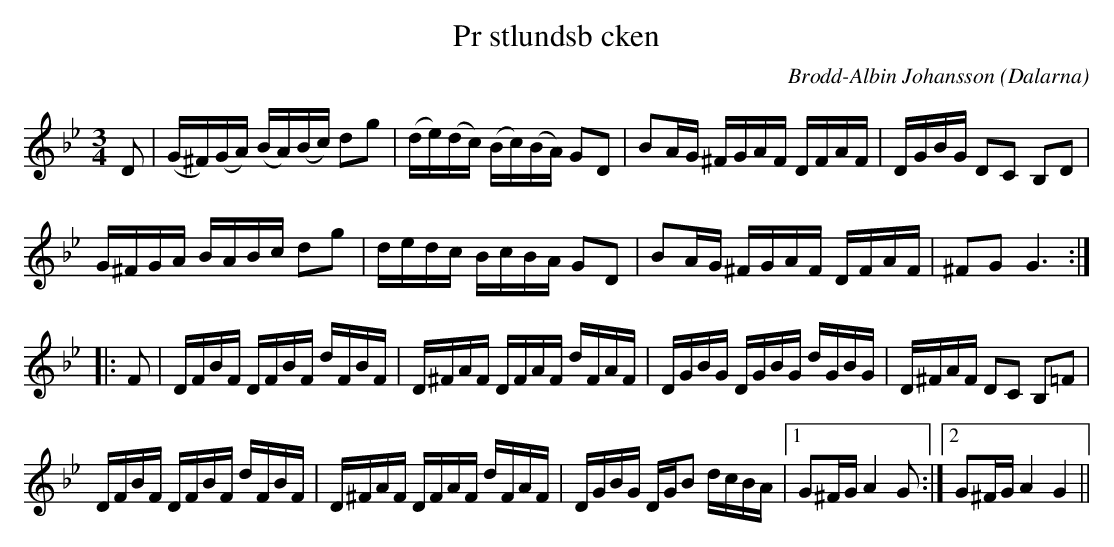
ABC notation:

X:1
T: Pr stlundsb cken
O: Dalarna
C: Brodd-Albin Johansson
M: 3/4
L: 1/16
K: Gm
D2 | (G^F)(GA) (BA)(Bc) d2g2 | (de)(dc) (Bc)(BA) G2D2 | B2AG ^FGAF DFAF | DGBG D2C2 B,2D2 |
     G^FGA BABc d2g2 | dedc BcBA G2D2 | B2AG ^FGAF DFAF | ^F2G2 G6 ::
F2 | DFBF DFBF dFBF | D^FAF DFAF dFAF | DGBG DGBG dGBG | D^FAF D2C2 B,2=F2 |
     DFBF DFBF dFBF | D^FAF DFAF dFAF | DGBG DGB2 dcBA |1 G2^FG A4 G2 :|2 G2^FG A4 G4||
